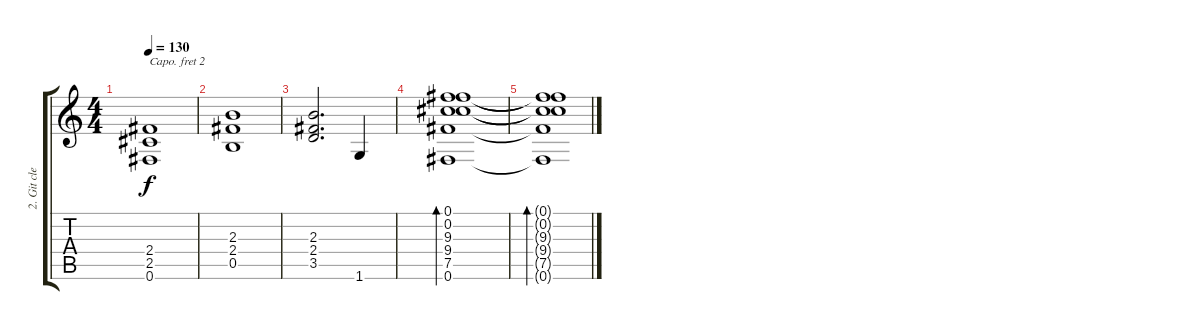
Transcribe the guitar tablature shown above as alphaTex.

\track ("2. Git clean" "2. Git cle") {instrument acousticguitarnylon}
\staff {score tabs}
\capo 2
\tuning (E4 B3 G3 D3 A2 E2) {hide}
\ts (4 4)
\tempo 130
\clef g2
\ks c
(2.4{t} 2.5{t} 0.6{t}).1{dy f} |
(2.3 2.4 0.5).1 |
(2.3 2.4 3.5).2{d} 1.6.4 |
(0.1 0.2 9.3 9.4 7.5 0.6).1{bd 30} |
(0.1{t} 0.2{t} 9.3{t} 9.4{t} 7.5{t} 0.6{t}).1{bd 30}
